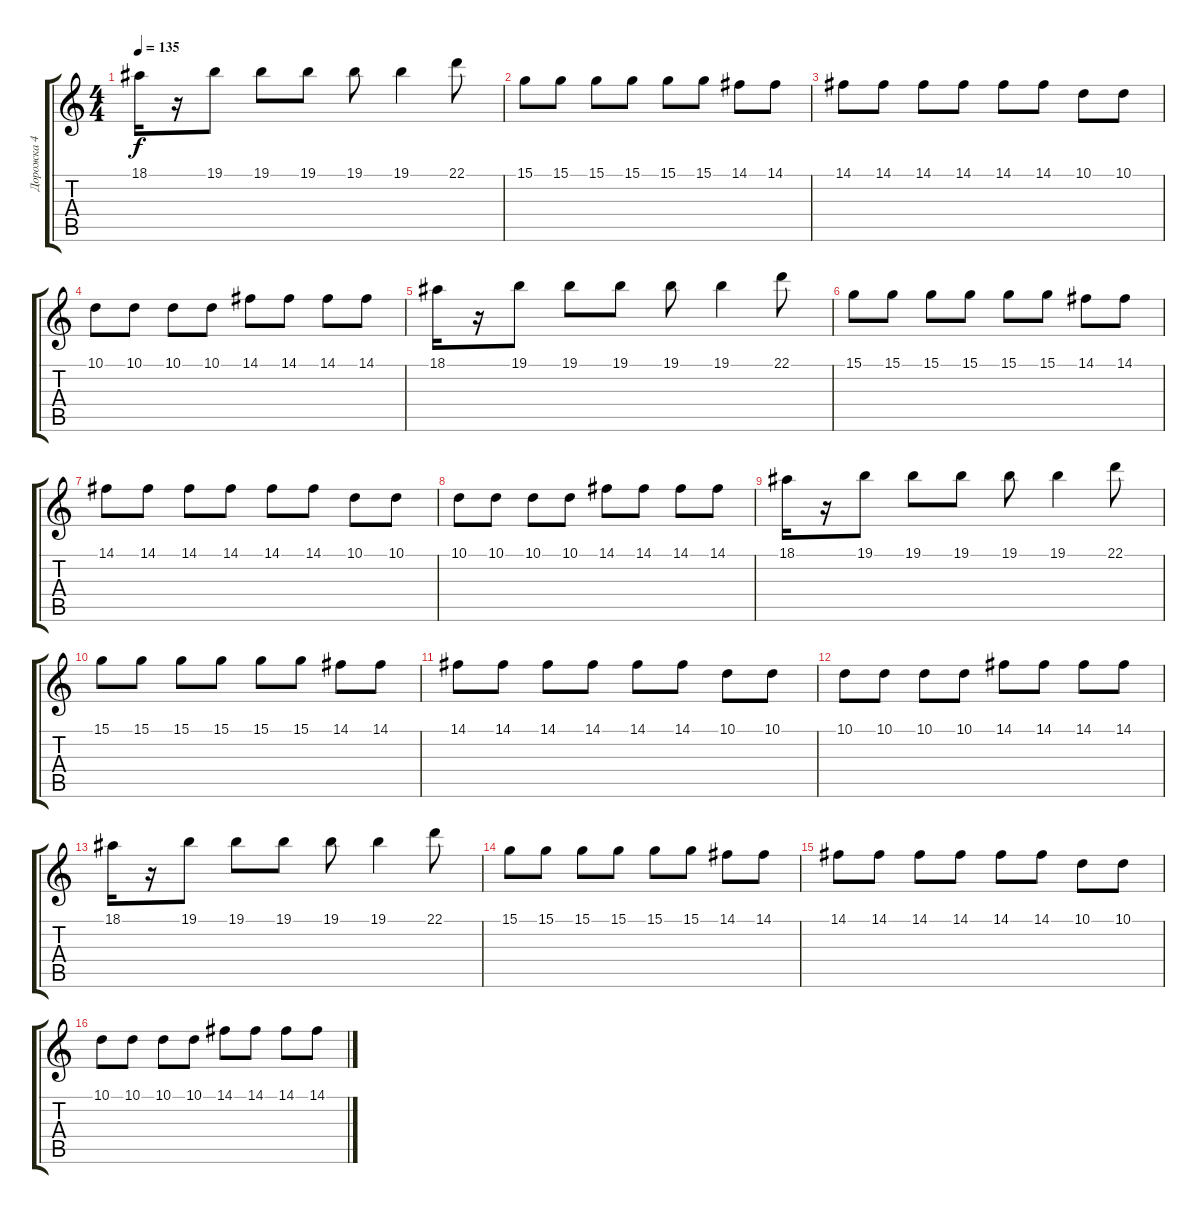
\track ("Дорожка 4" "Дорожка 4") {instrument lead1square}
\staff {score tabs}
\tuning (E4 B3 G3 D3 A2 E2) {hide}
\ts (4 4)
\tempo 135
\clef g2
\ks c
18.1.16{dy f} r.16 19.1.8 19.1.8 19.1.8 19.1.8 19.1.4 22.1.8 |
15.1.8 15.1.8 15.1.8 15.1.8 15.1.8 15.1.8 14.1.8 14.1.8 |
14.1.8 14.1.8 14.1.8 14.1.8 14.1.8 14.1.8 10.1.8 10.1.8 |
10.1.8 10.1.8 10.1.8 10.1.8 14.1.8 14.1.8 14.1.8 14.1.8 |
18.1.16 r.16 19.1.8 19.1.8 19.1.8 19.1.8 19.1.4 22.1.8 |
15.1.8 15.1.8 15.1.8 15.1.8 15.1.8 15.1.8 14.1.8 14.1.8 |
14.1.8 14.1.8 14.1.8 14.1.8 14.1.8 14.1.8 10.1.8 10.1.8 |
10.1.8 10.1.8 10.1.8 10.1.8 14.1.8 14.1.8 14.1.8 14.1.8 |
18.1.16 r.16 19.1.8 19.1.8 19.1.8 19.1.8 19.1.4 22.1.8 |
15.1.8 15.1.8 15.1.8 15.1.8 15.1.8 15.1.8 14.1.8 14.1.8 |
14.1.8 14.1.8 14.1.8 14.1.8 14.1.8 14.1.8 10.1.8 10.1.8 |
10.1.8 10.1.8 10.1.8 10.1.8 14.1.8 14.1.8 14.1.8 14.1.8 |
18.1.16 r.16 19.1.8 19.1.8 19.1.8 19.1.8 19.1.4 22.1.8 |
15.1.8 15.1.8 15.1.8 15.1.8 15.1.8 15.1.8 14.1.8 14.1.8 |
14.1.8 14.1.8 14.1.8 14.1.8 14.1.8 14.1.8 10.1.8 10.1.8 |
10.1.8 10.1.8 10.1.8 10.1.8 14.1.8 14.1.8 14.1.8 14.1.8
